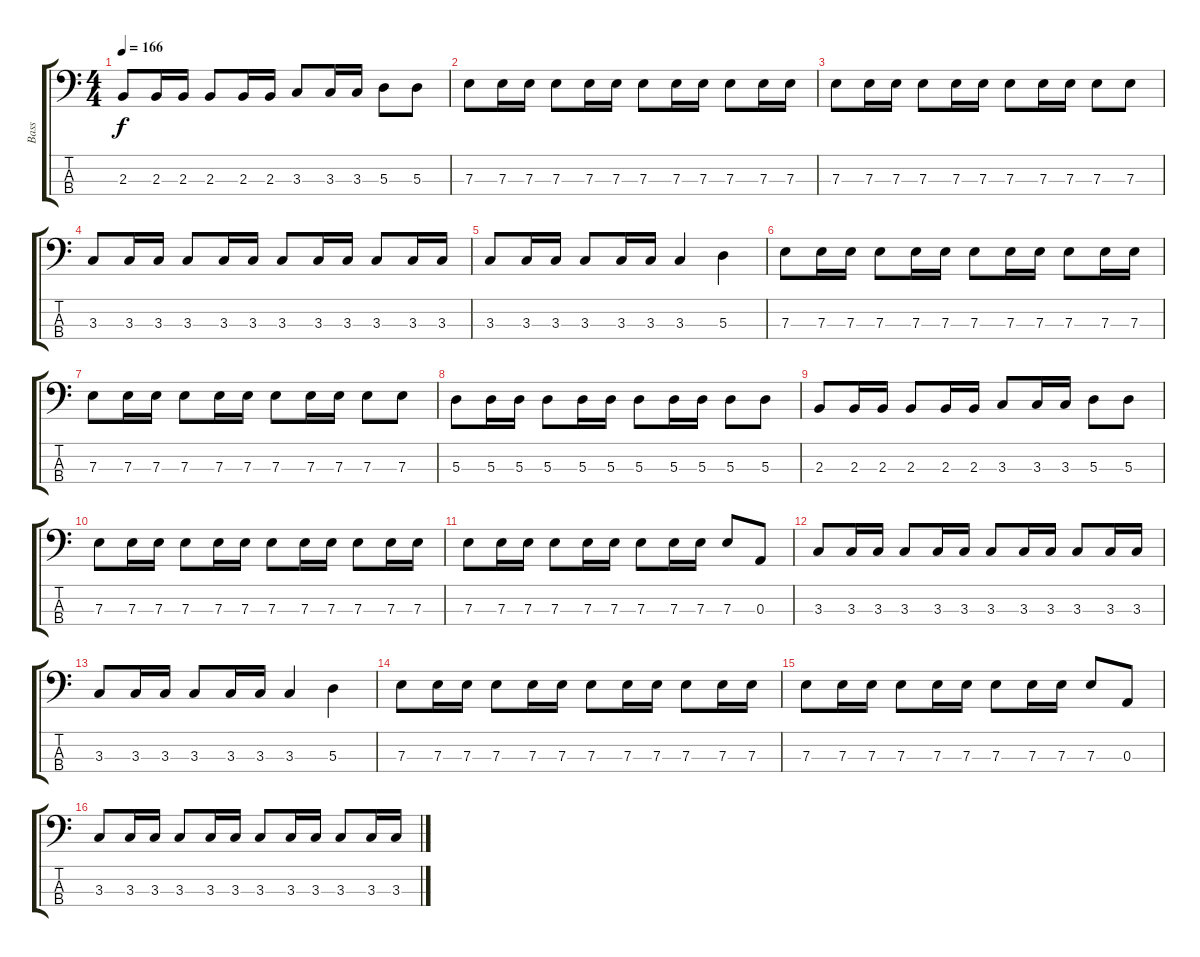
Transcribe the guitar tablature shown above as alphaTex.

\track ("Bass" "Bass") {instrument electricbassfinger}
\staff {score tabs}
\tuning (G2 D2 A1 E1) {hide}
\ts (4 4)
\tempo 166
\clef f4
\ks c
2.3.8{dy f} 2.3.16 2.3.16 2.3.8 2.3.16 2.3.16 3.3.8 3.3.16 3.3.16 5.3.8 5.3.8 |
7.3.8 7.3.16 7.3.16 7.3.8 7.3.16 7.3.16 7.3.8 7.3.16 7.3.16 7.3.8 7.3.16 7.3.16 |
7.3.8 7.3.16 7.3.16 7.3.8 7.3.16 7.3.16 7.3.8 7.3.16 7.3.16 7.3.8 7.3.8 |
3.3.8 3.3.16 3.3.16 3.3.8 3.3.16 3.3.16 3.3.8 3.3.16 3.3.16 3.3.8 3.3.16 3.3.16 |
3.3.8 3.3.16 3.3.16 3.3.8 3.3.16 3.3.16 3.3.4 5.3.4 |
7.3.8 7.3.16 7.3.16 7.3.8 7.3.16 7.3.16 7.3.8 7.3.16 7.3.16 7.3.8 7.3.16 7.3.16 |
7.3.8 7.3.16 7.3.16 7.3.8 7.3.16 7.3.16 7.3.8 7.3.16 7.3.16 7.3.8 7.3.8 |
5.3.8 5.3.16 5.3.16 5.3.8 5.3.16 5.3.16 5.3.8 5.3.16 5.3.16 5.3.8 5.3.8 |
2.3.8 2.3.16 2.3.16 2.3.8 2.3.16 2.3.16 3.3.8 3.3.16 3.3.16 5.3.8 5.3.8 |
7.3.8 7.3.16 7.3.16 7.3.8 7.3.16 7.3.16 7.3.8 7.3.16 7.3.16 7.3.8 7.3.16 7.3.16 |
7.3.8 7.3.16 7.3.16 7.3.8 7.3.16 7.3.16 7.3.8 7.3.16 7.3.16 7.3.8 0.3.8 |
3.3.8 3.3.16 3.3.16 3.3.8 3.3.16 3.3.16 3.3.8 3.3.16 3.3.16 3.3.8 3.3.16 3.3.16 |
3.3.8 3.3.16 3.3.16 3.3.8 3.3.16 3.3.16 3.3.4 5.3.4 |
7.3.8 7.3.16 7.3.16 7.3.8 7.3.16 7.3.16 7.3.8 7.3.16 7.3.16 7.3.8 7.3.16 7.3.16 |
7.3.8 7.3.16 7.3.16 7.3.8 7.3.16 7.3.16 7.3.8 7.3.16 7.3.16 7.3.8 0.3.8 |
3.3.8 3.3.16 3.3.16 3.3.8 3.3.16 3.3.16 3.3.8 3.3.16 3.3.16 3.3.8 3.3.16 3.3.16
